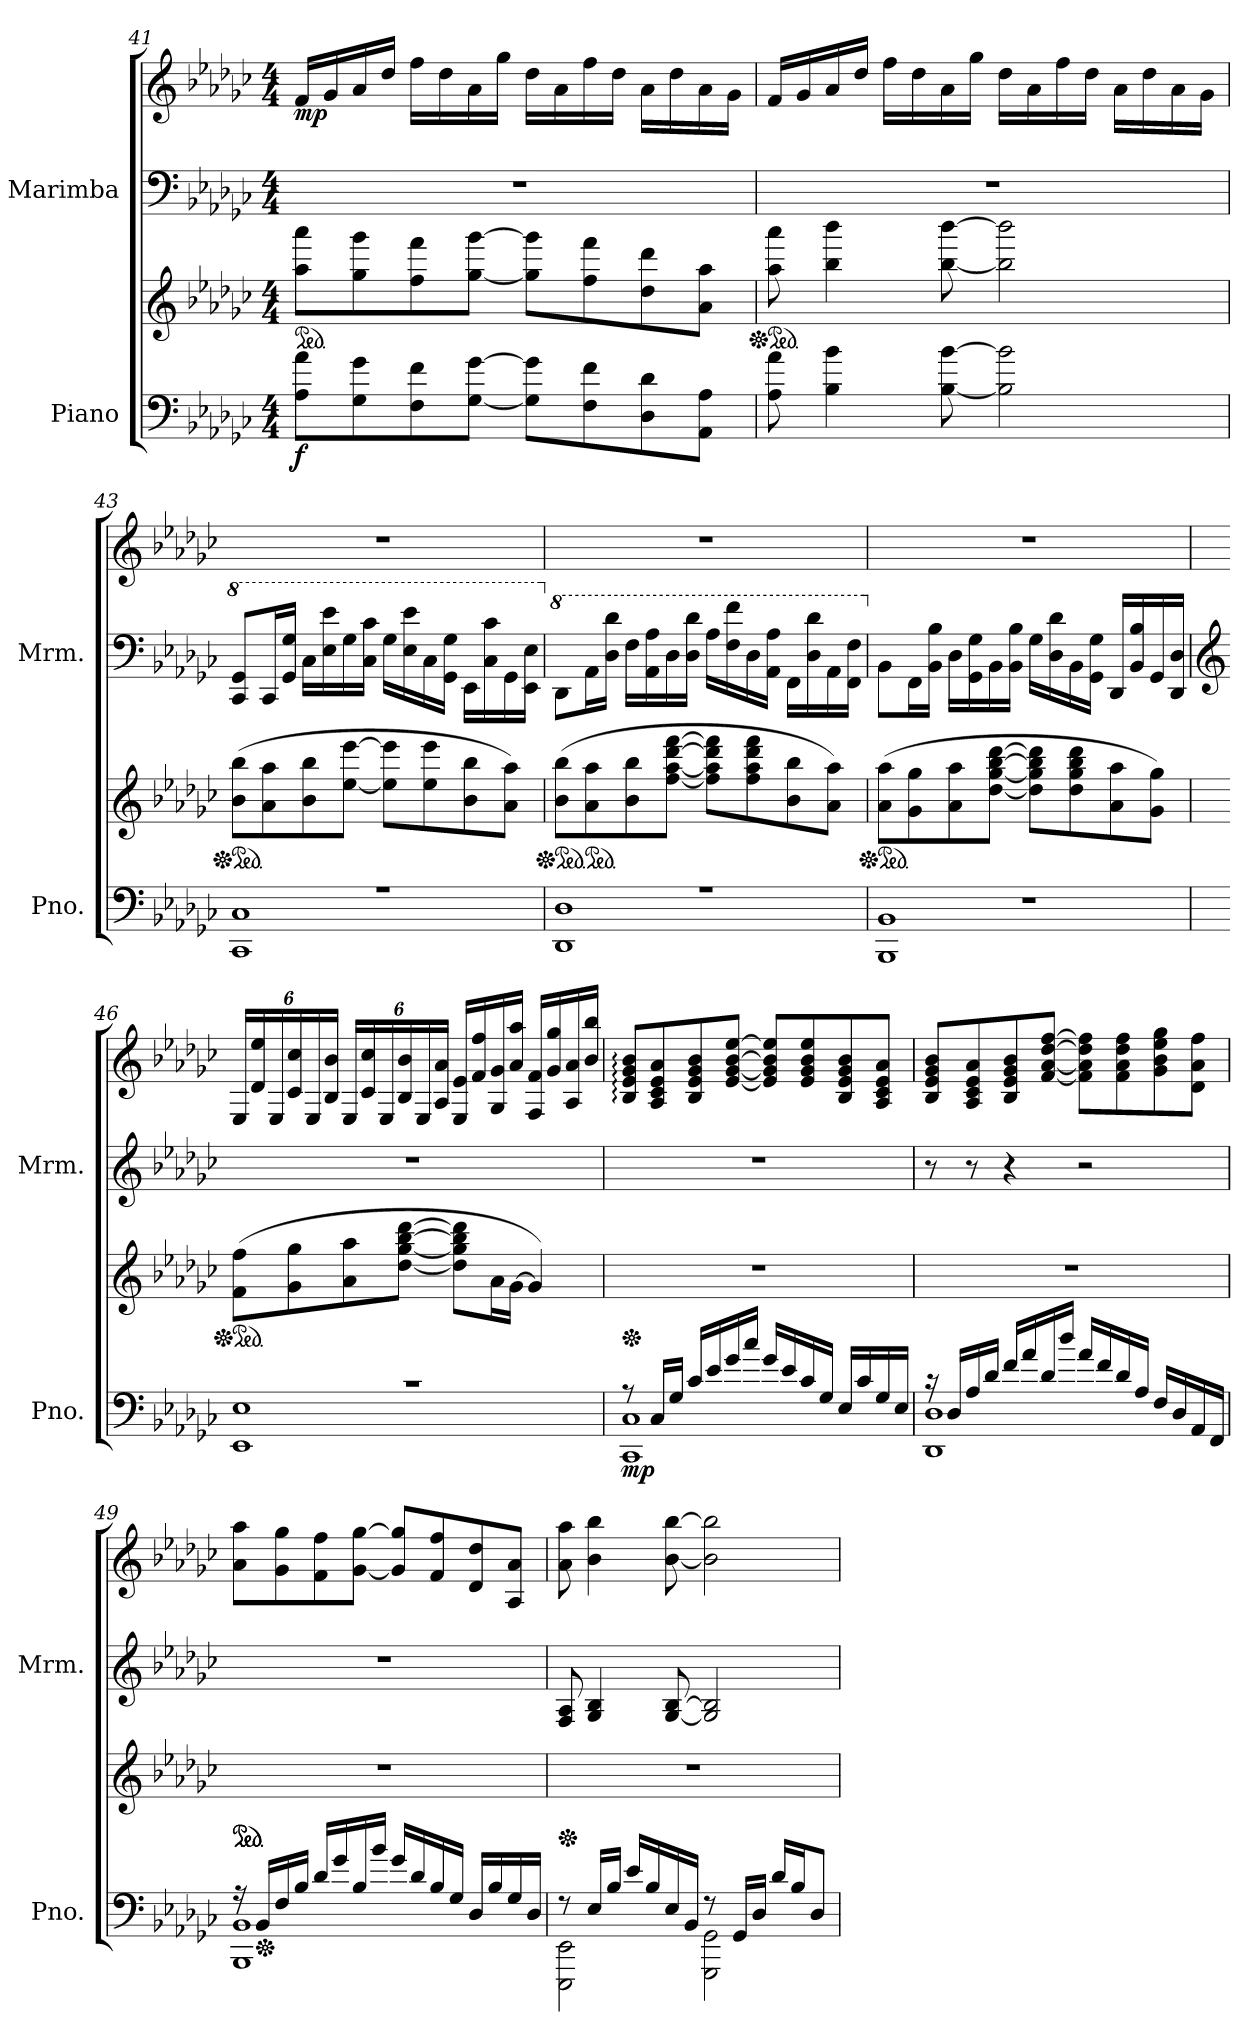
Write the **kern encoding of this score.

**kern	**kern	**dynam	**kern	**kern	**dynam
*part2	*part2	*part2	*part1	*part1	*part1
*staff4	*staff3	*staff3/4	*staff2	*staff1	*staff1/2
*I"Piano	*	*	*I"Marimba	*	*
*I'Pno.	*	*	*I'Mrm.	*	*
*clefF4	*clefG2	*	*clefF4	*clefG2	*
*k[b-e-a-d-g-c-]	*k[b-e-a-d-g-c-]	*	*k[b-e-a-d-g-c-]	*k[b-e-a-d-g-c-]	*
*M4/4	*M4/4	*	*M4/4	*M4/4	*
*	*ped	*	*	*	*
=41	=41	=41	=41	=41	=41
!	!	!LO:DY:b=2	!	!	!LO:DY:b
8A-\ 8a-\L	8aa-\ 8aaa-\L	f	1r	16f/LL	mp
.	.	.	.	16g-/	.
8G-\ 8g-\	8gg-\ 8ggg-\	.	.	16a-/	.
.	.	.	.	16dd-/JJ	.
8F\ 8f\	8ff\ 8fff\	.	.	16ff\LL	.
.	.	.	.	16dd-\	.
[8G-\ [8g-\J	[8gg-\ [8ggg-\J	.	.	16a-\	.
.	.	.	.	16gg-\JJ	.
8G-\] 8g-\]L	8gg-\] 8ggg-\]L	.	.	16dd-\LL	.
.	.	.	.	16a-\	.
8F\ 8f\	8ff\ 8fff\	.	.	16ff\	.
.	.	.	.	16dd-\JJ	.
8D-\ 8d-\	8dd-\ 8ddd-\	.	.	16a-\LL	.
.	.	.	.	16dd-\	.
8AA-\ 8A-\J	8a-\ 8aa-\J	.	.	16a-\	.
.	.	.	.	16g-\JJ	.
!!LO:PB:g=z
=42	=42	=42	=42	=42	=42
*	*Xped	*	*	*	*
*	*ped	*	*	*	*
8A-\ 8a-\	8aa-\ 8aaa-\	.	1r	16f/LL	.
.	.	.	.	16g-/	.
4B-\ 4b-\	4bb-\ 4bbb-\	.	.	16a-/	.
.	.	.	.	16dd-/JJ	.
.	.	.	.	16ff\LL	.
.	.	.	.	16dd-\	.
[8B-\ [8b-\	[8bb-\ [8bbb-\	.	.	16a-\	.
.	.	.	.	16gg-\JJ	.
2B-\] 2b-\]	2bb-\] 2bbb-\]	.	.	16dd-\LL	.
.	.	.	.	16a-\	.
.	.	.	.	16ff\	.
.	.	.	.	16dd-\JJ	.
.	.	.	.	16a-\LL	.
.	.	.	.	16dd-\	.
.	.	.	.	16a-\	.
.	.	.	.	16g-\JJ	.
=43	=43	=43	=43	=43	=43
*^	*	*	*	*	*
*	*	*Xped	*	*	*	*
*	*	*ped	*	*	*	*
*	*	*	*	*8va	*	*
1r	1CC- 1C-	(>8b-\ 8bb-\L	.	8C-/ 8G-/L	1r	.
.	.	8a-\ 8aa-\	.	16C-/L	.	.
.	.	.	.	16G-/ 16g-/JJ	.	.
.	.	8b-\ 8bb-\	.	16c-\LL	.	.
.	.	.	.	16e-\ 16ee-\	.	.
.	.	[8ee-\ [8eee-\J	.	16g-\	.	.
.	.	.	.	16c-\ 16cc-\JJ	.	.
.	.	8ee-\] 8eee-\]L	.	16g-\LL	.	.
.	.	.	.	16e-\ 16ee-\	.	.
.	.	8ee-\ 8eee-\	.	16c-\	.	.
.	.	.	.	16G-\ 16g-\JJ	.	.
.	.	8b-\ 8bb-\	.	16E-\LL	.	.
.	.	.	.	16c-\ 16cc-\	.	.
.	.	8a-\ 8aa-\J)	.	16G-\	.	.
.	.	.	.	16E-\ 16e-\JJ	.	.
!!LO:LB:g=z
=44	=44	=44	=44	=44	=44	=44
*	*	*Xped	*	*	*	*
*	*	*ped	*	*	*	*
*	*	*	*	*X8va	*	*
*	*	*	*	*8va	*	*
1r	1DD- 1D-	(>8b-\ 8bb-\L	.	8D-\L	1r	.
*	*	*ped	*	*	*	*
.	.	8a-\ 8aa-\	.	16A-\L	.	.
.	.	.	.	16d-\ 16dd-\JJ	.	.
.	.	8b-\ 8bb-\	.	16f\LL	.	.
.	.	.	.	16A-\ 16a-\	.	.
.	.	[8ff\ [8aa-\ [8ddd-\ [8fff\J	.	16d-\	.	.
.	.	.	.	16d-\ 16dd-\JJ	.	.
.	.	8ff\] 8aa-\] 8ddd-\] 8fff\]L	.	16a-\LL	.	.
.	.	.	.	16f\ 16ff\	.	.
.	.	8ff\ 8aa-\ 8ddd-\ 8fff\	.	16d-\	.	.
.	.	.	.	16A-\ 16a-\JJ	.	.
.	.	8b-\ 8bb-\	.	16F\LL	.	.
.	.	.	.	16d-\ 16dd-\	.	.
.	.	8a-\ 8aa-\J)	.	16A-\	.	.
.	.	.	.	16F\ 16f\JJ	.	.
=45	=45	=45	=45	=45	=45	=45
*	*	*Xped	*	*	*	*
*	*	*Xped	*	*	*	*
*	*	*ped	*	*	*	*
*	*	*	*	*X8va	*	*
*	*	*	*	*8va	*	*
1r	1BBB- 1BB-	(>8a-\ 8aa-\L	.	8B-\L	1r	.
.	.	8g-\ 8gg-\	.	16F\L	.	.
.	.	.	.	16B-\ 16b-\JJ	.	.
.	.	8a-\ 8aa-\	.	16d-\LL	.	.
.	.	.	.	16G-\ 16g-\	.	.
.	.	[8dd-\ [8gg-\ [8bb-\ [8ddd-\J	.	16B-\	.	.
.	.	.	.	16B-\ 16b-\JJ	.	.
.	.	8dd-\] 8gg-\] 8bb-\] 8ddd-\]L	.	16g-\LL	.	.
.	.	.	.	16d-\ 16dd-\	.	.
.	.	8dd-\ 8gg-\ 8bb-\ 8ddd-\	.	16B-\	.	.
.	.	.	.	16G-\ 16g-\JJ	.	.
.	.	8a-\ 8aa-\	.	16D-/LL	.	.
.	.	.	.	16B-/ 16b-/	.	.
.	.	8g-\ 8gg-\J)	.	16G-/	.	.
.	.	.	.	16D-/ 16d-/JJ	.	.
!!LO:PB:g=z
=46	=46	=46	=46	=46	=46	=46
*	*	*	*	*clefG2	*	*
*	*	*Xped	*	*	*	*
*	*	*ped	*	*	*	*
*	*	*	*	*X8va	*	*
*	*	*	*	*	*Xbrackettup	*
1r	1EE- 1E-	(>8f\ 8ff\L	.	1r	24E-/LL	.
.	.	.	.	.	24d-/ 24ee-/	.
.	.	.	.	.	24E-/	.
.	.	8g-\ 8gg-\	.	.	24c-/ 24cc-/	.
.	.	.	.	.	24E-/	.
.	.	.	.	.	24B-/ 24b-/JJ	.
.	.	8a-\ 8aa-\	.	.	24E-/LL	.
.	.	.	.	.	24c-/ 24cc-/	.
.	.	.	.	.	24E-/	.
.	.	[8dd-\ [8gg-\ [8bb-\ [8ddd-\J	.	.	24B-/ 24b-/	.
.	.	.	.	.	24E-/	.
.	.	.	.	.	24A-/ 24a-/JJ	.
.	.	8dd-\] 8gg-\] 8bb-\] 8ddd-\]L	.	.	16E-/ 16e-/LL	.
.	.	.	.	.	16f/ 16ff/	.
.	.	16a-\L	.	.	16G-/ 16g-/	.
.	.	[16g-\JJ	.	.	16a-/ 16aa-/JJ	.
.	.	4g-/])	.	.	16F/ 16f/LL	.
.	.	.	.	.	16g-/ 16gg-/	.
.	.	.	.	.	16A-/ 16a-/	.
.	.	.	.	.	16b-/ 16bb-/JJ	.
=47	=47	=47	=47	=47	=47	=47
*	*	*Xped	*	*	*	*
!	!	!	!LO:DY:b=2	!	!	!
8r	1CC- 1C-	1r	mp	1r	8B-/: 8e-/: 8g-/: 8b-/:L	.
16C-/LL	.	.	.	.	8A-/ 8c-/ 8e-/ 8a-/	.
16G-/JJ	.	.	.	.	.	.
16c-/LL	.	.	.	.	8B-/ 8e-/ 8g-/ 8b-/	.
16e-/	.	.	.	.	.	.
16g-/	.	.	.	.	[8e-/ [8g-/ [8b-/ [8ee-/J	.
16cc-/JJ	.	.	.	.	.	.
16g-/LL	.	.	.	.	8e-/] 8g-/] 8b-/] 8ee-/]L	.
16e-/	.	.	.	.	.	.
16c-/	.	.	.	.	8e-/ 8g-/ 8b-/ 8ee-/	.
16G-/JJ	.	.	.	.	.	.
16E-/LL	.	.	.	.	8B-/ 8e-/ 8g-/ 8b-/	.
16c-/	.	.	.	.	.	.
16G-/	.	.	.	.	8A-/ 8c-/ 8e-/ 8a-/J	.
16E-/JJ	.	.	.	.	.	.
!!LO:LB:g=z
=48	=48	=48	=48	=48	=48	=48
16r	1DD- 1D-	1r	.	8r	8B-/ 8e-/ 8g-/ 8b-/L	.
16D-/LL	.	.	.	.	.	.
16A-/	.	.	.	8r	8A-/ 8c-/ 8e-/ 8a-/	.
16d-/JJ	.	.	.	.	.	.
16f/LL	.	.	.	4r	8B-/ 8e-/ 8g-/ 8b-/	.
16a-/	.	.	.	.	.	.
16d-/	.	.	.	.	[8f/ [8a-/ [8dd-/ [8ff/J	.
16dd-/JJ	.	.	.	.	.	.
16a-/LL	.	.	.	2r	8f\] 8a-\] 8dd-\] 8ff\]L	.
16f/	.	.	.	.	.	.
16d-/	.	.	.	.	8f\ 8a-\ 8dd-\ 8ff\	.
16A-/JJ	.	.	.	.	.	.
16F/LL	.	.	.	.	8g-\ 8b-\ 8ee-\ 8gg-\	.
16D-/	.	.	.	.	.	.
16AA-/	.	.	.	.	8d-\ 8a-\ 8ff\J	.
16FF/JJ	.	.	.	.	.	.
=49	=49	=49	=49	=49	=49	=49
*	*	*ped	*	*	*	*
*	*	*ped	*	*	*	*
16r	1BBB- 1BB-	1r	.	1r	8a-\ 8aa-\L	.
*Xped	*	*	*	*	*	*
16BB-/LL	.	.	.	.	.	.
16F/	.	.	.	.	8g-\ 8gg-\	.
16B-/JJ	.	.	.	.	.	.
16d-/LL	.	.	.	.	8f\ 8ff\	.
16g-/	.	.	.	.	.	.
16B-/	.	.	.	.	[8g-\ [8gg-\J	.
16b-/JJ	.	.	.	.	.	.
16g-/LL	.	.	.	.	8g-/] 8gg-/]L	.
16d-/	.	.	.	.	.	.
16B-/	.	.	.	.	8f/ 8ff/	.
16G-/JJ	.	.	.	.	.	.
16D-/LL	.	.	.	.	8d-/ 8dd-/	.
16B-/	.	.	.	.	.	.
16G-/	.	.	.	.	8A-/ 8a-/J	.
16D-/JJ	.	.	.	.	.	.
!!LO:PB:g=z
=50	=50	=50	=50	=50	=50	=50
*	*	*Xped	*	*	*	*
8r	2EEE-\ 2EE-\	1r	.	8F/ 8A-/	8a-\ 8aa-\	.
16E-/LL	.	.	.	4G-/ 4B-/	4b-\ 4bb-\	.
16B-/JJ	.	.	.	.	.	.
16e-/LL	.	.	.	.	.	.
16B-/	.	.	.	.	.	.
16E-/	.	.	.	[8G-/ [8B-/	[8b-\ [8bb-\	.
16BB-/JJ	.	.	.	.	.	.
8r	2GGG-\ 2GG-\	.	.	2G-/] 2B-/]	2b-\] 2bb-\]	.
16GG-/LL	.	.	.	.	.	.
16D-/JJ	.	.	.	.	.	.
16d-/LL	.	.	.	.	.	.
16B-/J	.	.	.	.	.	.
8D-/J	.	.	.	.	.	.
*v	*v	*	*	*	*	*
=	=	=	=	=	=
*-	*-	*-	*-	*-	*-
